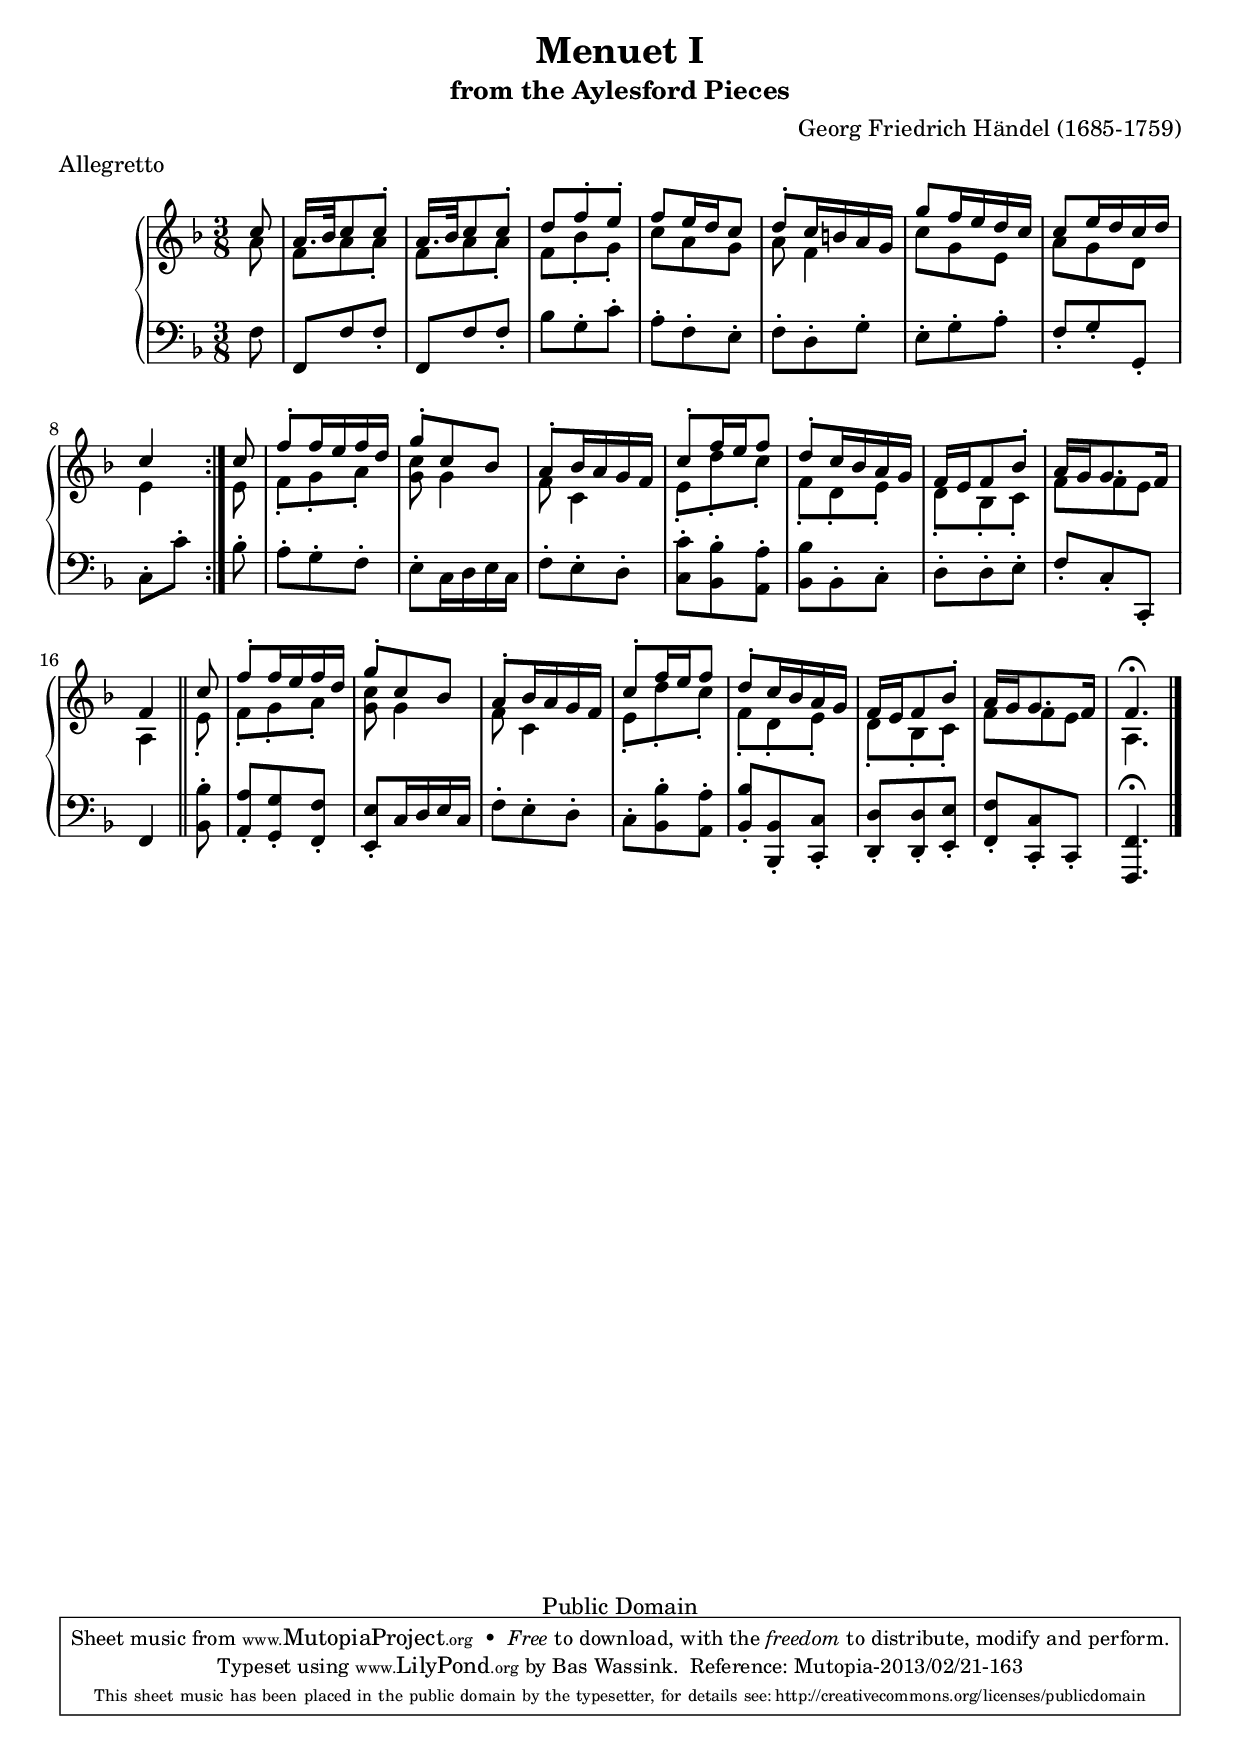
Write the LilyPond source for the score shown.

\version "2.16.1"
#(set-global-staff-size 20)
\header {
  title             = "Menuet I"
  subtitle          = "from the Aylesford Pieces"
  composer          = "Georg Friedrich Händel (1685-1759)"
  meter             = "Allegretto"
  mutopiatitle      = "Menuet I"
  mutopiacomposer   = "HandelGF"
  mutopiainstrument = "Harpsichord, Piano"
  date              = "18th Century"
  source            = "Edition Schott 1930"
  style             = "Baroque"
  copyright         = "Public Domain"
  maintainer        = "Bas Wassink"
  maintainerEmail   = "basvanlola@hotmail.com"

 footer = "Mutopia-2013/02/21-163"
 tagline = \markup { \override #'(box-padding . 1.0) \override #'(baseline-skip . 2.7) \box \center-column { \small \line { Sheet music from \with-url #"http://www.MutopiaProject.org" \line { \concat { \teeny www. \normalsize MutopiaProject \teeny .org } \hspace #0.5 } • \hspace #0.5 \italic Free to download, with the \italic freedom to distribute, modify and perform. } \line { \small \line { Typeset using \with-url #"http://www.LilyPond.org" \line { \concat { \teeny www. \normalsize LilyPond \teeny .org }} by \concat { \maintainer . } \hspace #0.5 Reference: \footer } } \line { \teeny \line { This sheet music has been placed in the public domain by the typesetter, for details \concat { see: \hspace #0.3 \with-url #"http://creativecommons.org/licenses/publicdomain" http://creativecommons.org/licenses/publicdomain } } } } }
  }

Global =  {\key f\major \time 3/8 \partial 8}


MDI =  \relative c'' {
  \repeat volta 2 {
  c8
  
  a16. bes32 c8 c-.
  a16. bes32 c8 c-.
  d f-. e-.
  f8 e16 d c8
  
  d-. c16 b a g
  g'8 f16 e d c
  c8 e16 d c d
  c4
  }
  
  c8 |
  
  f-. f16 e f d
  g8-. c, bes
  a8-. bes16 a g f
  c'8-. f16 e f8
  
  d-. c16 bes a g
  f e f8 bes-.
  a16 g g8. f16
  f4
  \bar "||"
  
  c'8 |
  
  f-. f16 e f d
  g8-. c, bes
  a8-. bes16 a g f
  c'8-. f16 e f8
  
  d-. c16 bes a g
  f e f8 bes-.
  a16 g g8. f16
  f4.\fermata
  \bar "|."
  }
MDII =  \relative c'' {
  a8
  
  f a a-.
  f a a-.
  f bes-. g-.
  c a g
  
  a f4
  c'8 g e
  a g d
  e4
  
  e8
  
  f-. g-. a-.
  <g c> g4
  f8 c4
  e8-. d'-. c-.
  
  f,-. d-. e-.
  d-. bes-. c-.
  f8 f e
  a,4
  
  e'8-.
  
  f-. g-. a-.
  <g c> g4
  f8 c4
  e8-. d'-. c-.
  
  f,-. d-. e-.
  d-. bes-. c-.
  f8 f e
  a,4.
  
  }

MSI =  \relative c {
  f8
  
  f, f' f-.
  f, f' f-.
  bes g-. c-.
  a-. f-. e-.
  
  f-. d-. g-.
  e-. g-. a-.
  f-. g-. g,-.
   c[-. c'-.]
  
  bes8-.
  
  a-. g-. f-.
  e-. c16 d e c
  f8-. e-. d-.
  <c c'>-. <bes bes'>-. <a a'>-.
  
  <bes bes'> bes-. c-.
  d-. d-. e-.
  f-. c-. c,-.
  f4
  
  <bes bes'>8-.
  
  <a a'>-. <g g'>-. <f f'>-.
  <e e'>-. c'16 d e c
  f8-. e-. d-.
  c-. <bes bes'>-. <a a'>-.
  
  <bes bes'>-. <bes, bes'>-. <c c'>-.
  <d d'>-. <d d'>-. <e e'>-.
  <f f'>-. <c c'>-. c-.
  <f,\fermata f'>4. 
  }

\score { {
  \new PianoStaff <<
    \set PianoStaff.midiInstrument = "harpsichord"
    \new Staff = "up" <<
      \Global \clef treble
      \new Voice=One {\voiceOne\MDI}
      \new Voice=Two {\voiceTwo\MDII}
    >>
    \new Staff = "down" <<
      \Global \clef bass \MSI
    >>
  >>
}

  \midi {
    \tempo 4 = 108
    }


\layout {}
}
